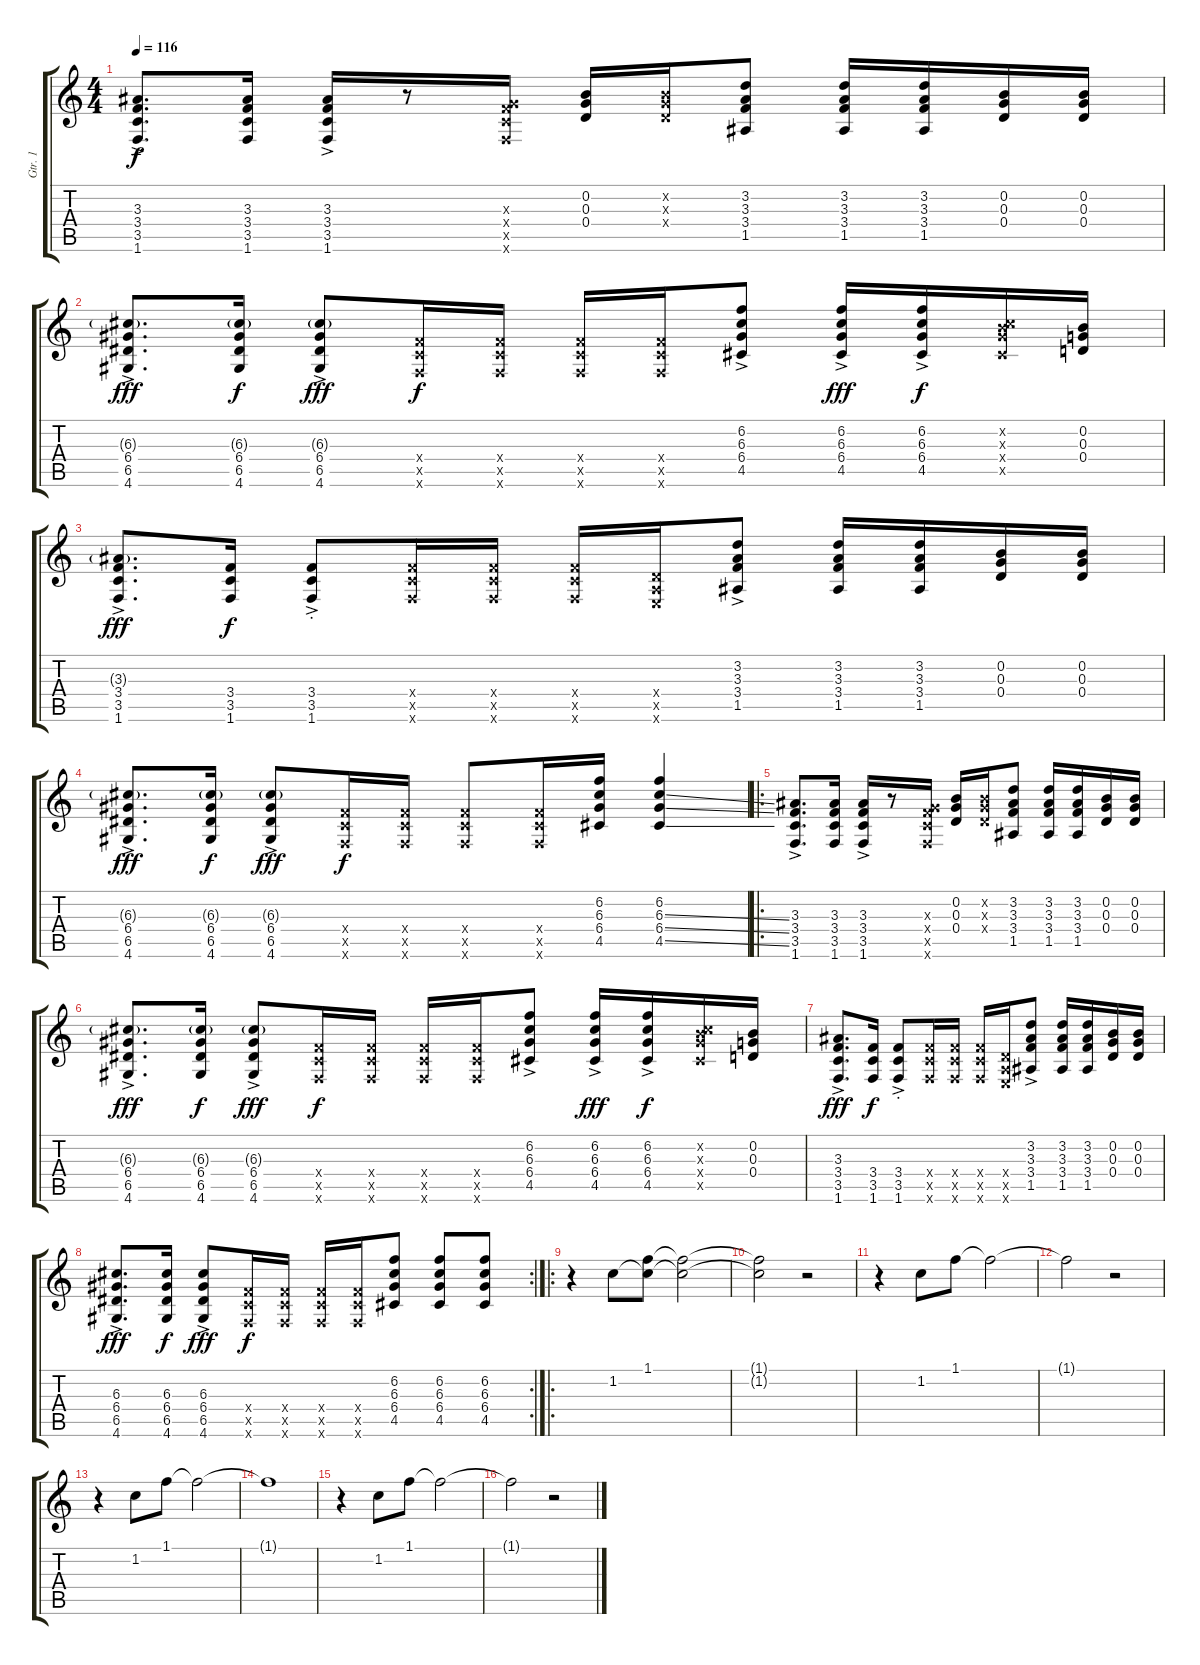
\track ("Gtr. 1" "Gtr. 1") {instrument electricguitarclean}
\staff {score tabs}
\tuning (E4 B3 G3 D3 A2 E2) {hide}
\ts (4 4)
\tempo 116
\clef g2
\ks c
(3.3 3.4{ac} 3.5 1.6).8{d dy f instrument electricguitarclean} (3.3 3.4 3.5 1.6).16 (3.3 3.4{ac} 3.5 1.6).16 r.8 (0.3{x} 3.4{x} 3.5{x} 1.6{x}).16 (0.2 0.3 0.4).16 (0.2{x} 0.3{x} 0.4{x}).16 (3.2 3.3 3.4 1.5).8 (3.2 3.3 3.4 1.5).16 (3.2 3.3 3.4 1.5).16 (0.2 0.3 0.4).16 (0.2 0.3 0.4).16 |
(6.3{g} 6.4 6.5 4.6{ac}).8{d dy fff} (6.3{g} 6.4 6.5 4.6).16{dy f} (6.3{g} 6.4 6.5 4.6{ac}).8{dy fff} (3.4{x} 3.5{x} 1.6{x}).16{dy f} (3.4{x} 3.5{x} 1.6{x}).16 (3.4{x} 3.5{x} 1.6{x}).16 (3.4{x} 3.5{x} 1.6{x}).16 (6.2 6.3{ac} 6.4 4.5).8 (6.2 6.3 6.4 4.5{ac}).16{dy fff} (6.2 6.3 6.4{ac} 4.5).16{dy f} (0.2{x} 6.3{x} 6.4{x} 4.5{x}).16 (0.2 0.3 0.4).16 |
(3.3{g} 3.4 3.5 1.6{ac}).8{d dy fff} (3.4 3.5 1.6).16{dy f} (3.4{ac} 3.5 1.6{st}).8 (3.4{x} 3.5{x} 1.6{x}).16 (3.4{x} 3.5{x} 1.6{x}).16 (3.4{x} 3.5{x} 1.6{x}).16 (0.4{x} 0.5{x} 0.6{x}).16 (3.2 3.3{ac} 3.4 1.5).8 (3.2 3.3 3.4 1.5).16 (3.2 3.3 3.4 1.5).16 (0.2 0.3 0.4).16 (0.2 0.3 0.4).16 |
(6.3{g} 6.4 6.5 4.6{ac}).8{d dy fff} (6.3{g} 6.4 6.5 4.6).16{dy f} (6.3{g} 6.4 6.5 4.6{ac}).8{dy fff} (3.4{x} 3.5{x} 1.6{x}).16{dy f} (3.4{x} 3.5{x} 1.6{x}).16 (3.4{x} 3.5{x} 1.6{x}).8 (3.4{x} 3.5{x} 1.6{x}).16 (6.2 6.3 6.4 4.5).16 (6.2 6.3{ss} 6.4{ss} 4.5{ss}).4 |
\ro
(3.3 3.4{ac} 3.5 1.6).8{d} (3.3 3.4 3.5 1.6).16 (3.3 3.4{ac} 3.5 1.6).16 r.8 (0.3{x} 3.4{x} 3.5{x} 1.6{x}).16 (0.2 0.3 0.4).16 (0.2{x} 0.3{x} 0.4{x}).16 (3.2 3.3 3.4 1.5).8 (3.2 3.3 3.4 1.5).16 (3.2 3.3 3.4 1.5).16 (0.2 0.3 0.4).16 (0.2 0.3 0.4).16 |
(6.3{g} 6.4 6.5 4.6{ac}).8{d dy fff} (6.3{g} 6.4 6.5 4.6).16{dy f} (6.3{g} 6.4 6.5 4.6{ac}).8{dy fff} (3.4{x} 3.5{x} 1.6{x}).16{dy f} (3.4{x} 3.5{x} 1.6{x}).16 (3.4{x} 3.5{x} 1.6{x}).16 (3.4{x} 3.5{x} 1.6{x}).16 (6.2 6.3{ac} 6.4 4.5).8 (6.2 6.3 6.4 4.5{ac}).16{dy fff} (6.2 6.3 6.4{ac} 4.5).16{dy f} (0.2{x} 6.3{x} 6.4{x} 4.5{x}).16 (0.2 0.3 0.4).16 |
(3.3 3.4 3.5 1.6{ac}).8{d dy fff} (3.4 3.5 1.6).16{dy f} (3.4{ac} 3.5 1.6{st}).8 (3.4{x} 3.5{x} 1.6{x}).16 (3.4{x} 3.5{x} 1.6{x}).16 (3.4{x} 3.5{x} 1.6{x}).16 (0.4{x} 0.5{x} 0.6{x}).16 (3.2 3.3{ac} 3.4 1.5).8 (3.2 3.3 3.4 1.5).16 (3.2 3.3 3.4 1.5).16 (0.2 0.3 0.4).16 (0.2 0.3 0.4).16 |
\rc 2
(6.3 6.4 6.5 4.6{ac}).8{d dy fff} (6.3 6.4 6.5 4.6).16{dy f} (6.3 6.4 6.5 4.6{ac}).8{dy fff} (3.4{x} 3.5{x} 1.6{x}).16{dy f} (3.4{x} 3.5{x} 1.6{x}).16 (3.4{x} 3.5{x} 1.6{x}).16 (3.4{x} 3.5{x} 1.6{x}).16 (6.2 6.3 6.4 4.5).8 (6.2 6.3 6.4 4.5).8 (6.2 6.3 6.4 4.5).8 |
\ro
r.4 1.2.8 (1.1 1.2{t}).8 (1.1{t} 1.2{t}).2 |
(1.1{t} 1.2{t}).2 r.2 |
r.4 1.2.8 1.1.8 1.1{t}.2 |
1.1{t}.2 r.2 |
r.4 1.2.8 1.1.8 1.1{t}.2 |
1.1{t}.1 |
r.4 1.2.8 1.1.8 1.1{t}.2 |
1.1{t}.2 r.2
